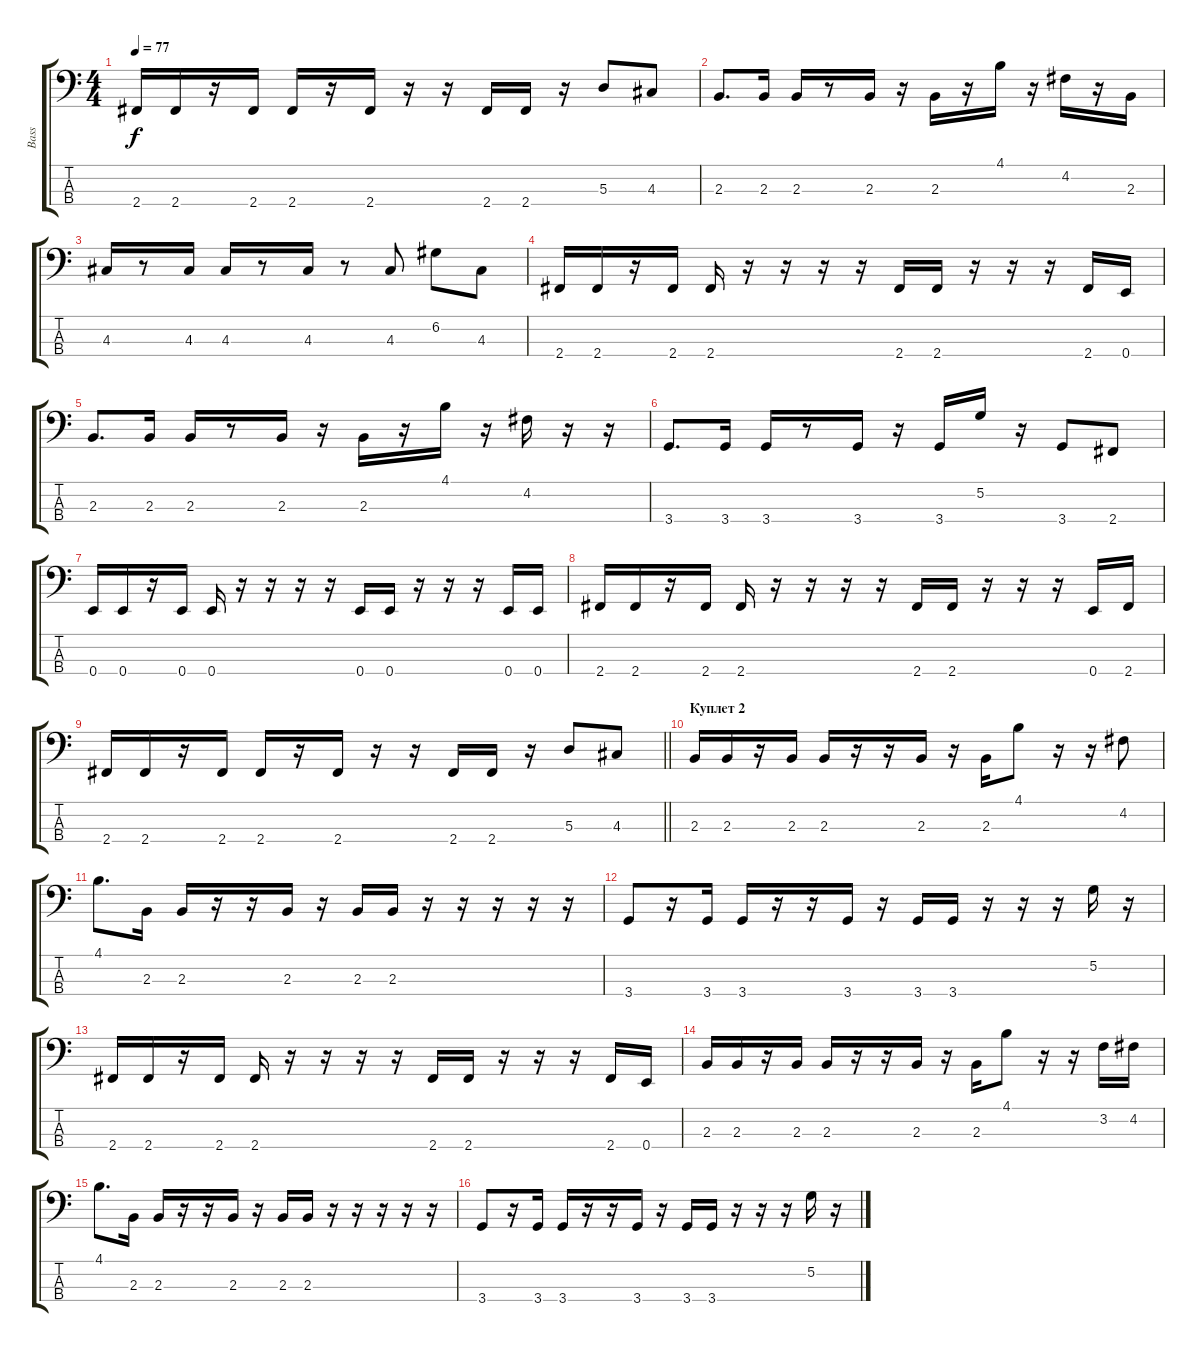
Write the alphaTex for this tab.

\track ("Bass" "Bass") {instrument electricbassfinger}
\staff {score tabs}
\tuning (G2 D2 A1 E1) {hide}
\ts (4 4)
\tempo 77
\clef f4
\ks c
2.4.16{dy f} 2.4.16 r.16 2.4.16 2.4.16 r.16 2.4.16 r.16 r.16 2.4.16 2.4.16 r.16 5.3.8 4.3.8 |
2.3.8{d} 2.3.16 2.3.16 r.8 2.3.16 r.16 2.3.16 r.16 4.1.16 r.16 4.2.16 r.16 2.3.16 |
4.3.16 r.8 4.3.16 4.3.16 r.8 4.3.16 r.8 4.3.8 6.2.8 4.3.8 |
2.4.16 2.4.16 r.16 2.4.16 2.4.16 r.16 r.16 r.16 r.16 2.4.16 2.4.16 r.16 r.16 r.16 2.4.16 0.4.16 |
2.3.8{d} 2.3.16 2.3.16 r.8 2.3.16 r.16 2.3.16 r.16 4.1.16 r.16 4.2.16 r.16 r.16 |
3.4.8{d} 3.4.16 3.4.16 r.8 3.4.16 r.16 3.4.16 5.2.16 r.16 3.4.8 2.4.8 |
0.4.16 0.4.16 r.16 0.4.16 0.4.16 r.16 r.16 r.16 r.16 0.4.16 0.4.16 r.16 r.16 r.16 0.4.16 0.4.16 |
2.4.16 2.4.16 r.16 2.4.16 2.4.16 r.16 r.16 r.16 r.16 2.4.16 2.4.16 r.16 r.16 r.16 0.4.16 2.4.16 |
\barLineRight lightlight
2.4.16 2.4.16 r.16 2.4.16 2.4.16 r.16 2.4.16 r.16 r.16 2.4.16 2.4.16 r.16 5.3.8 4.3.8 |
\section ("" "Куплет 2")
2.3.16 2.3.16 r.16 2.3.16 2.3.16 r.16 r.16 2.3.16 r.16 2.3.16 4.1.8 r.16 r.16 4.2.8 |
4.1.8{d} 2.3.16 2.3.16 r.16 r.16 2.3.16 r.16 2.3.16 2.3.16 r.16 r.16 r.16 r.16 r.16 |
3.4.8 r.16 3.4.16 3.4.16 r.16 r.16 3.4.16 r.16 3.4.16 3.4.16 r.16 r.16 r.16 5.2.16 r.16 |
2.4.16 2.4.16 r.16 2.4.16 2.4.16 r.16 r.16 r.16 r.16 2.4.16 2.4.16 r.16 r.16 r.16 2.4.16 0.4.16 |
2.3.16 2.3.16 r.16 2.3.16 2.3.16 r.16 r.16 2.3.16 r.16 2.3.16 4.1.8 r.16 r.16 3.2.16 4.2.16 |
4.1.8{d} 2.3.16 2.3.16 r.16 r.16 2.3.16 r.16 2.3.16 2.3.16 r.16 r.16 r.16 r.16 r.16 |
3.4.8 r.16 3.4.16 3.4.16 r.16 r.16 3.4.16 r.16 3.4.16 3.4.16 r.16 r.16 r.16 5.2.16 r.16
